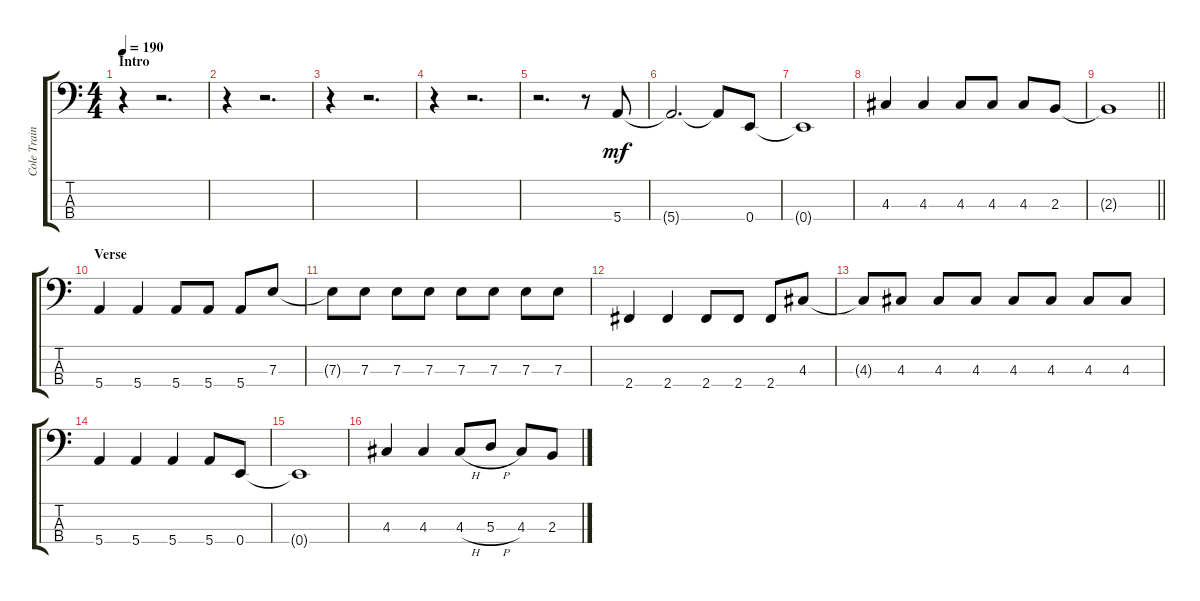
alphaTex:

\track ("Cole Train" "Cole Train") {instrument electricbassfinger}
\staff {score tabs}
\tuning (G2 D2 A1 E1) {hide}
\ts (4 4)
\section ("" "Intro")
\tempo 190
\clef f4
\ks c
r.4{dy mf instrument electricbassfinger} r.2{d} |
r.4 r.2{d} |
r.4 r.2{d} |
r.4 r.2{d} |
r.2{d} r.8 5.4.8 |
5.4{t}.2{d} 5.4{t}.8 0.4.8 |
0.4{t}.1 |
4.3.4 4.3.4 4.3.8 4.3.8 4.3.8 2.3.8 |
\barLineRight lightlight
2.3{t}.1 |
\section ("" "Verse")
5.4.4 5.4.4 5.4.8 5.4.8 5.4.8 7.3.8 |
7.3{t}.8 7.3.8 7.3.8 7.3.8 7.3.8 7.3.8 7.3.8 7.3.8 |
2.4.4 2.4.4 2.4.8 2.4.8 2.4.8 4.3.8 |
4.3{t}.8 4.3.8 4.3.8 4.3.8 4.3.8 4.3.8 4.3.8 4.3.8 |
5.4.4 5.4.4 5.4.4 5.4.8 0.4.8 |
0.4{t}.1 |
4.3.4 4.3.4 4.3{h}.8 5.3{h}.8 4.3.8 2.3.8
